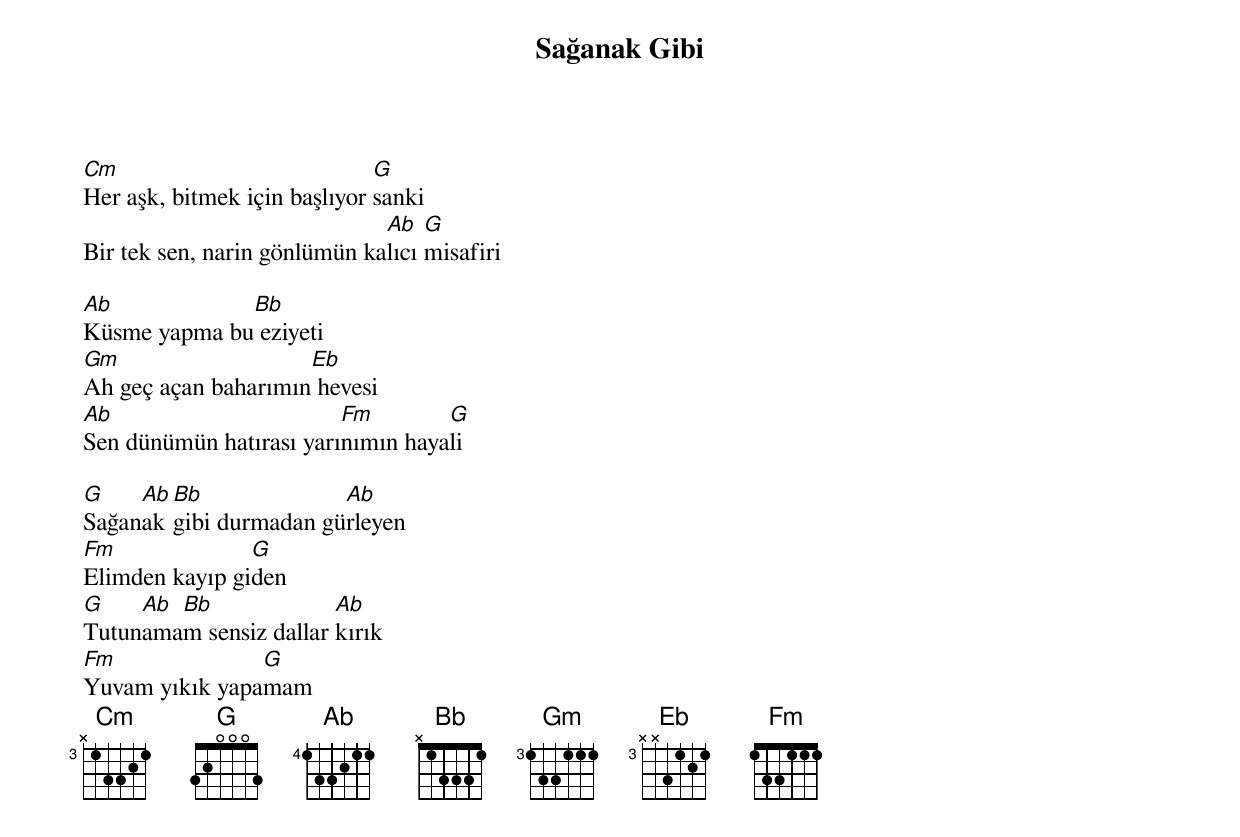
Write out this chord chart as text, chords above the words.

{title: Sağanak Gibi}
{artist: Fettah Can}

Cm                            G
Her aşk, bitmek için başlıyor sanki
                              Ab   G
Bir tek sen, narin gönlümün kalıcı misafiri

Ab            Bb
Küsme yapma bu eziyeti
Gm                   Eb
Ah geç açan baharımın hevesi
Ab                       Fm        G
Sen dünümün hatırası yarınımın hayali

G    Ab Bb              Ab
Sağanak gibi durmadan gürleyen
Fm              G
Elimden kayıp giden
G    Ab Bb              Ab
Tutunamam sensiz dallar kırık
Fm              G
Yuvam yıkık yapamam
